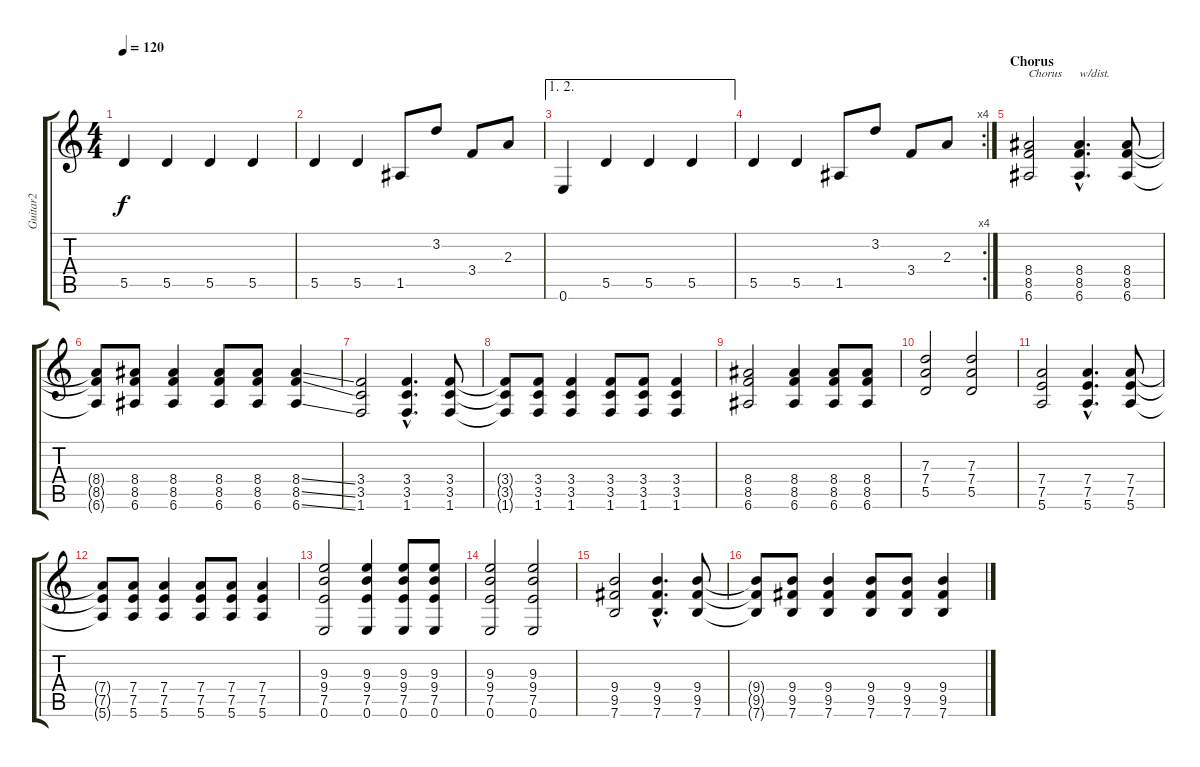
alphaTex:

\track ("Guitar2" "Guitar2") {instrument acousticguitarsteel}
\staff {score tabs}
\tuning (E4 B3 G3 D3 A2 E2) {hide}
\ts (4 4)
\tempo 120
\clef g2
\ks c
5.5.4{dy f} 5.5.4 5.5.4 5.5.4 |
5.5.4 5.5.4 1.5.8 3.2.8 3.4.8 2.3.8 |
\ae (1 2)
0.6.4 5.5.4 5.5.4 5.5.4 |
\rc 4
5.5.4 5.5.4 1.5.8 3.2.8 3.4.8 2.3.8 |
\section ("" "Chorus")
(8.4 8.5 6.6).2{txt "Chorus" instrument overdrivenguitar} (8.4{hac} 8.5{hac} 6.6{hac}).4{d txt "w/dist." instrument overdrivenguitar} (8.4 8.5 6.6).8{instrument overdrivenguitar} |
(8.4{t} 8.5{t} 6.6{t}).8 (8.4 8.5 6.6).8{instrument overdrivenguitar} (8.4 8.5 6.6).4{instrument overdrivenguitar} (8.4 8.5 6.6).8{instrument overdrivenguitar} (8.4 8.5 6.6).8{instrument overdrivenguitar} (8.4{ss} 8.5{ss} 6.6{ss}).4{instrument overdrivenguitar} |
(3.4 3.5 1.6).2{instrument overdrivenguitar} (3.4{hac} 3.5{hac} 1.6{hac}).4{d instrument overdrivenguitar} (3.4 3.5 1.6).8{instrument overdrivenguitar} |
(3.4{t} 3.5{t} 1.6{t}).8 (3.4 3.5 1.6).8{instrument overdrivenguitar} (3.4 3.5 1.6).4{instrument overdrivenguitar} (3.4 3.5 1.6).8{instrument overdrivenguitar} (3.4 3.5 1.6).8{instrument overdrivenguitar} (3.4 3.5 1.6).4{instrument overdrivenguitar} |
(8.4 8.5 6.6).2{instrument overdrivenguitar} (8.4 8.5 6.6).4{instrument overdrivenguitar} (8.4 8.5 6.6).8{instrument overdrivenguitar} (8.4 8.5 6.6).8{instrument overdrivenguitar} |
(7.3 7.4 5.5).2{instrument overdrivenguitar} (7.3 7.4 5.5).2{instrument overdrivenguitar} |
(7.4 7.5 5.6).2{instrument overdrivenguitar} (7.4{hac} 7.5{hac} 5.6{hac}).4{d instrument overdrivenguitar} (7.4 7.5 5.6).8{instrument overdrivenguitar} |
(7.4{t} 7.5{t} 5.6{t}).8 (7.4 7.5 5.6).8{instrument overdrivenguitar} (7.4 7.5 5.6).4{instrument overdrivenguitar} (7.4 7.5 5.6).8{instrument overdrivenguitar} (7.4 7.5 5.6).8{instrument overdrivenguitar} (7.4 7.5 5.6).4{instrument overdrivenguitar} |
(9.3 9.4 7.5 0.6).2{instrument overdrivenguitar} (9.3 9.4 7.5 0.6).4{instrument overdrivenguitar} (9.3 9.4 7.5 0.6).8{instrument overdrivenguitar} (9.3 9.4 7.5 0.6).8{instrument overdrivenguitar} |
(9.3 9.4 7.5 0.6).2{instrument overdrivenguitar} (9.3 9.4 7.5 0.6).2{instrument overdrivenguitar} |
(9.4 9.5 7.6).2{instrument overdrivenguitar} (9.4{hac} 9.5{hac} 7.6{hac}).4{d instrument overdrivenguitar} (9.4 9.5 7.6).8{instrument overdrivenguitar} |
(9.4{t} 9.5{t} 7.6{t}).8 (9.4 9.5 7.6).8{instrument overdrivenguitar} (9.4 9.5 7.6).4{instrument overdrivenguitar} (9.4 9.5 7.6).8{instrument overdrivenguitar} (9.4 9.5 7.6).8{instrument overdrivenguitar} (9.4 9.5 7.6).4{instrument overdrivenguitar}
